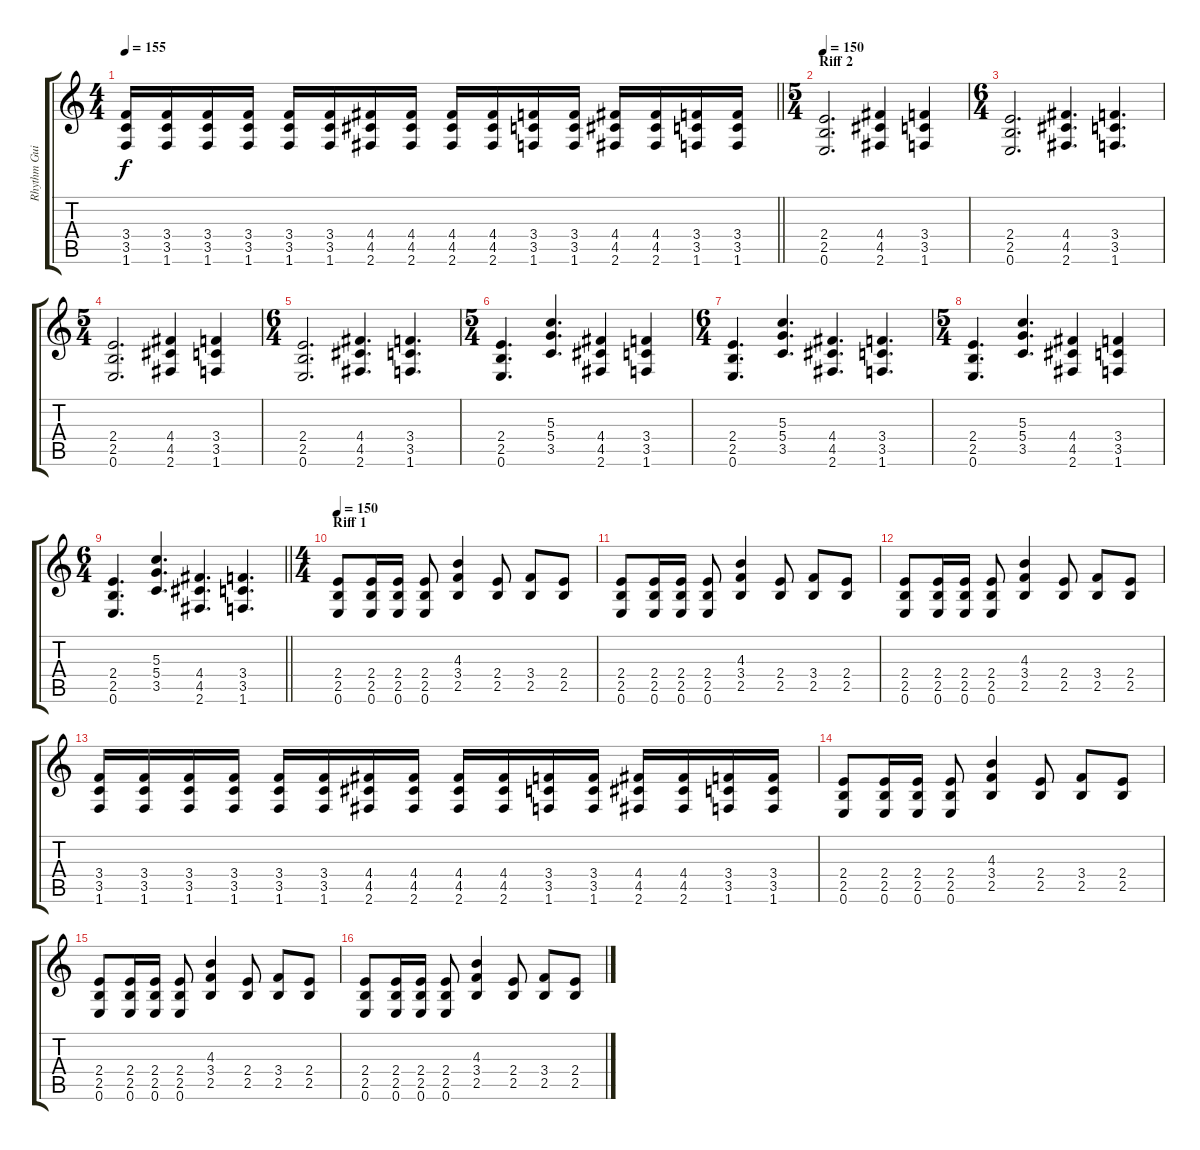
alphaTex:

\track ("Rhythm Guitar" "Rhythm Gui") {instrument overdrivenguitar}
\staff {score tabs}
\tuning (E4 B3 G3 D3 A2 E2) {hide}
\ts (4 4)
\tempo 155
\clef g2
\barLineRight lightlight
\ks c
(3.4 3.5 1.6).16{dy f} (3.4 3.5 1.6).16 (3.4 3.5 1.6).16 (3.4 3.5 1.6).16 (3.4 3.5 1.6).16 (3.4 3.5 1.6).16 (4.4 4.5 2.6).16 (4.4 4.5 2.6).16 (4.4 4.5 2.6).16 (4.4 4.5 2.6).16 (3.4 3.5 1.6).16 (3.4 3.5 1.6).16 (4.4 4.5 2.6).16 (4.4 4.5 2.6).16 (3.4 3.5 1.6).16 (3.4 3.5 1.6).16 |
\ts (5 4)
\section ("" "Riff 2")
\tempo 150
(2.4 2.5 0.6).2{d} (4.4 4.5 2.6).4 (3.4 3.5 1.6).4 |
\ts (6 4)
(2.4 2.5 0.6).2{d} (4.4 4.5 2.6).4{d} (3.4 3.5 1.6).4{d} |
\ts (5 4)
(2.4 2.5 0.6).2{d} (4.4 4.5 2.6).4 (3.4 3.5 1.6).4 |
\ts (6 4)
(2.4 2.5 0.6).2{d} (4.4 4.5 2.6).4{d} (3.4 3.5 1.6).4{d} |
\ts (5 4)
(2.4 2.5 0.6).4{d} (5.3 5.4 3.5).4{d} (4.4 4.5 2.6).4 (3.4 3.5 1.6).4 |
\ts (6 4)
(2.4 2.5 0.6).4{d} (5.3 5.4 3.5).4{d} (4.4 4.5 2.6).4{d} (3.4 3.5 1.6).4{d} |
\ts (5 4)
(2.4 2.5 0.6).4{d} (5.3 5.4 3.5).4{d} (4.4 4.5 2.6).4 (3.4 3.5 1.6).4 |
\ts (6 4)
\barLineRight lightlight
(2.4 2.5 0.6).4{d} (5.3 5.4 3.5).4{d} (4.4 4.5 2.6).4{d} (3.4 3.5 1.6).4{d} |
\ts (4 4)
\section ("" "Riff 1")
\tempo 150
(2.4 2.5 0.6).8 (2.4 2.5 0.6).16 (2.4 2.5 0.6).16 (2.4 2.5 0.6).8 (4.3 3.4 2.5).4 (2.4 2.5).8 (3.4 2.5).8 (2.4 2.5).8 |
(2.4 2.5 0.6).8 (2.4 2.5 0.6).16 (2.4 2.5 0.6).16 (2.4 2.5 0.6).8 (4.3 3.4 2.5).4 (2.4 2.5).8 (3.4 2.5).8 (2.4 2.5).8 |
(2.4 2.5 0.6).8 (2.4 2.5 0.6).16 (2.4 2.5 0.6).16 (2.4 2.5 0.6).8 (4.3 3.4 2.5).4 (2.4 2.5).8 (3.4 2.5).8 (2.4 2.5).8 |
(3.4 3.5 1.6).16 (3.4 3.5 1.6).16 (3.4 3.5 1.6).16 (3.4 3.5 1.6).16 (3.4 3.5 1.6).16 (3.4 3.5 1.6).16 (4.4 4.5 2.6).16 (4.4 4.5 2.6).16 (4.4 4.5 2.6).16 (4.4 4.5 2.6).16 (3.4 3.5 1.6).16 (3.4 3.5 1.6).16 (4.4 4.5 2.6).16 (4.4 4.5 2.6).16 (3.4 3.5 1.6).16 (3.4 3.5 1.6).16 |
(2.4 2.5 0.6).8 (2.4 2.5 0.6).16 (2.4 2.5 0.6).16 (2.4 2.5 0.6).8 (4.3 3.4 2.5).4 (2.4 2.5).8 (3.4 2.5).8 (2.4 2.5).8 |
(2.4 2.5 0.6).8 (2.4 2.5 0.6).16 (2.4 2.5 0.6).16 (2.4 2.5 0.6).8 (4.3 3.4 2.5).4 (2.4 2.5).8 (3.4 2.5).8 (2.4 2.5).8 |
(2.4 2.5 0.6).8 (2.4 2.5 0.6).16 (2.4 2.5 0.6).16 (2.4 2.5 0.6).8 (4.3 3.4 2.5).4 (2.4 2.5).8 (3.4 2.5).8 (2.4 2.5).8
